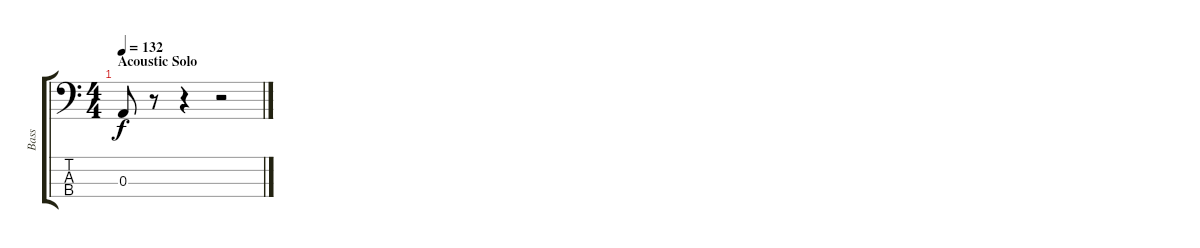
\track ("Bass" "Bass") {instrument electricbasspick}
\staff {score tabs}
\tuning (G2 D2 A1 E1) {hide}
\ts (4 4)
\section ("" "Acoustic Solo")
\tempo 132
\clef f4
\ks c
0.3.8{dy f} r.8 r.4 r.2
